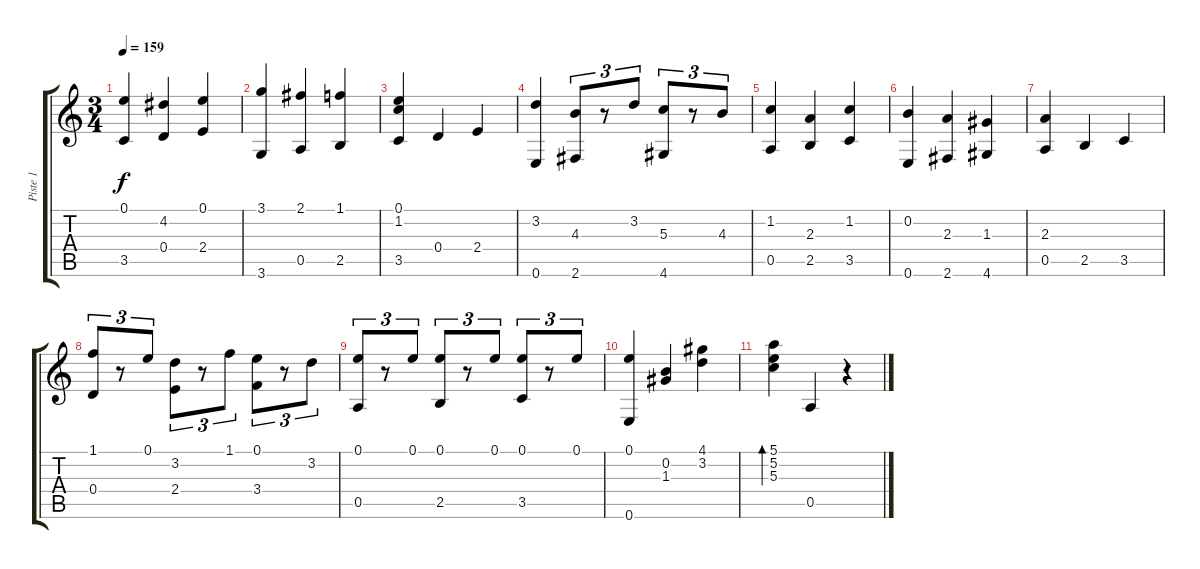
\track ("Piste 1" "Piste 1") {instrument acousticguitarnylon}
\staff {score tabs}
\tuning (E4 B3 G3 D3 A2 E2) {hide}
\ts (3 4)
\tempo 159
\clef g2
\ks c
(0.1 3.5).4{dy f} (4.2 0.4).4 (0.1 2.4).4 |
(3.1 3.6).4 (2.1 0.5).4 (1.1 2.5).4 |
(0.1 1.2 3.5).4 0.4.4 2.4.4 |
(3.2 0.6).4 (4.3 2.6).8{tu (3 2)} r.8{tu (3 2)} 3.2.8{tu (3 2)} (5.3 4.6).8{tu (3 2)} r.8{tu (3 2)} 4.3.8{tu (3 2)} |
(1.2 0.5).4 (2.3 2.5).4 (1.2 3.5).4 |
(0.2 0.6).4 (2.3 2.6).4 (1.3 4.6).4 |
(2.3 0.5).4 2.5.4 3.5.4 |
(1.1 0.4).8{tu (3 2)} r.8{tu (3 2)} 0.1.8{tu (3 2)} (3.2 2.4).8{tu (3 2)} r.8{tu (3 2)} 1.1.8{tu (3 2)} (0.1 3.4).8{tu (3 2)} r.8{tu (3 2)} 3.2.8{tu (3 2)} |
(0.1 0.5).8{tu (3 2)} r.8{tu (3 2)} 0.1.8{tu (3 2)} (0.1 2.5).8{tu (3 2)} r.8{tu (3 2)} 0.1.8{tu (3 2)} (0.1 3.5).8{tu (3 2)} r.8{tu (3 2)} 0.1.8{tu (3 2)} |
(0.1 0.6).4 (0.2 1.3).4 (4.1 3.2).4 |
(5.1 5.2 5.3).4{bd 240} 0.5.4 r.4
